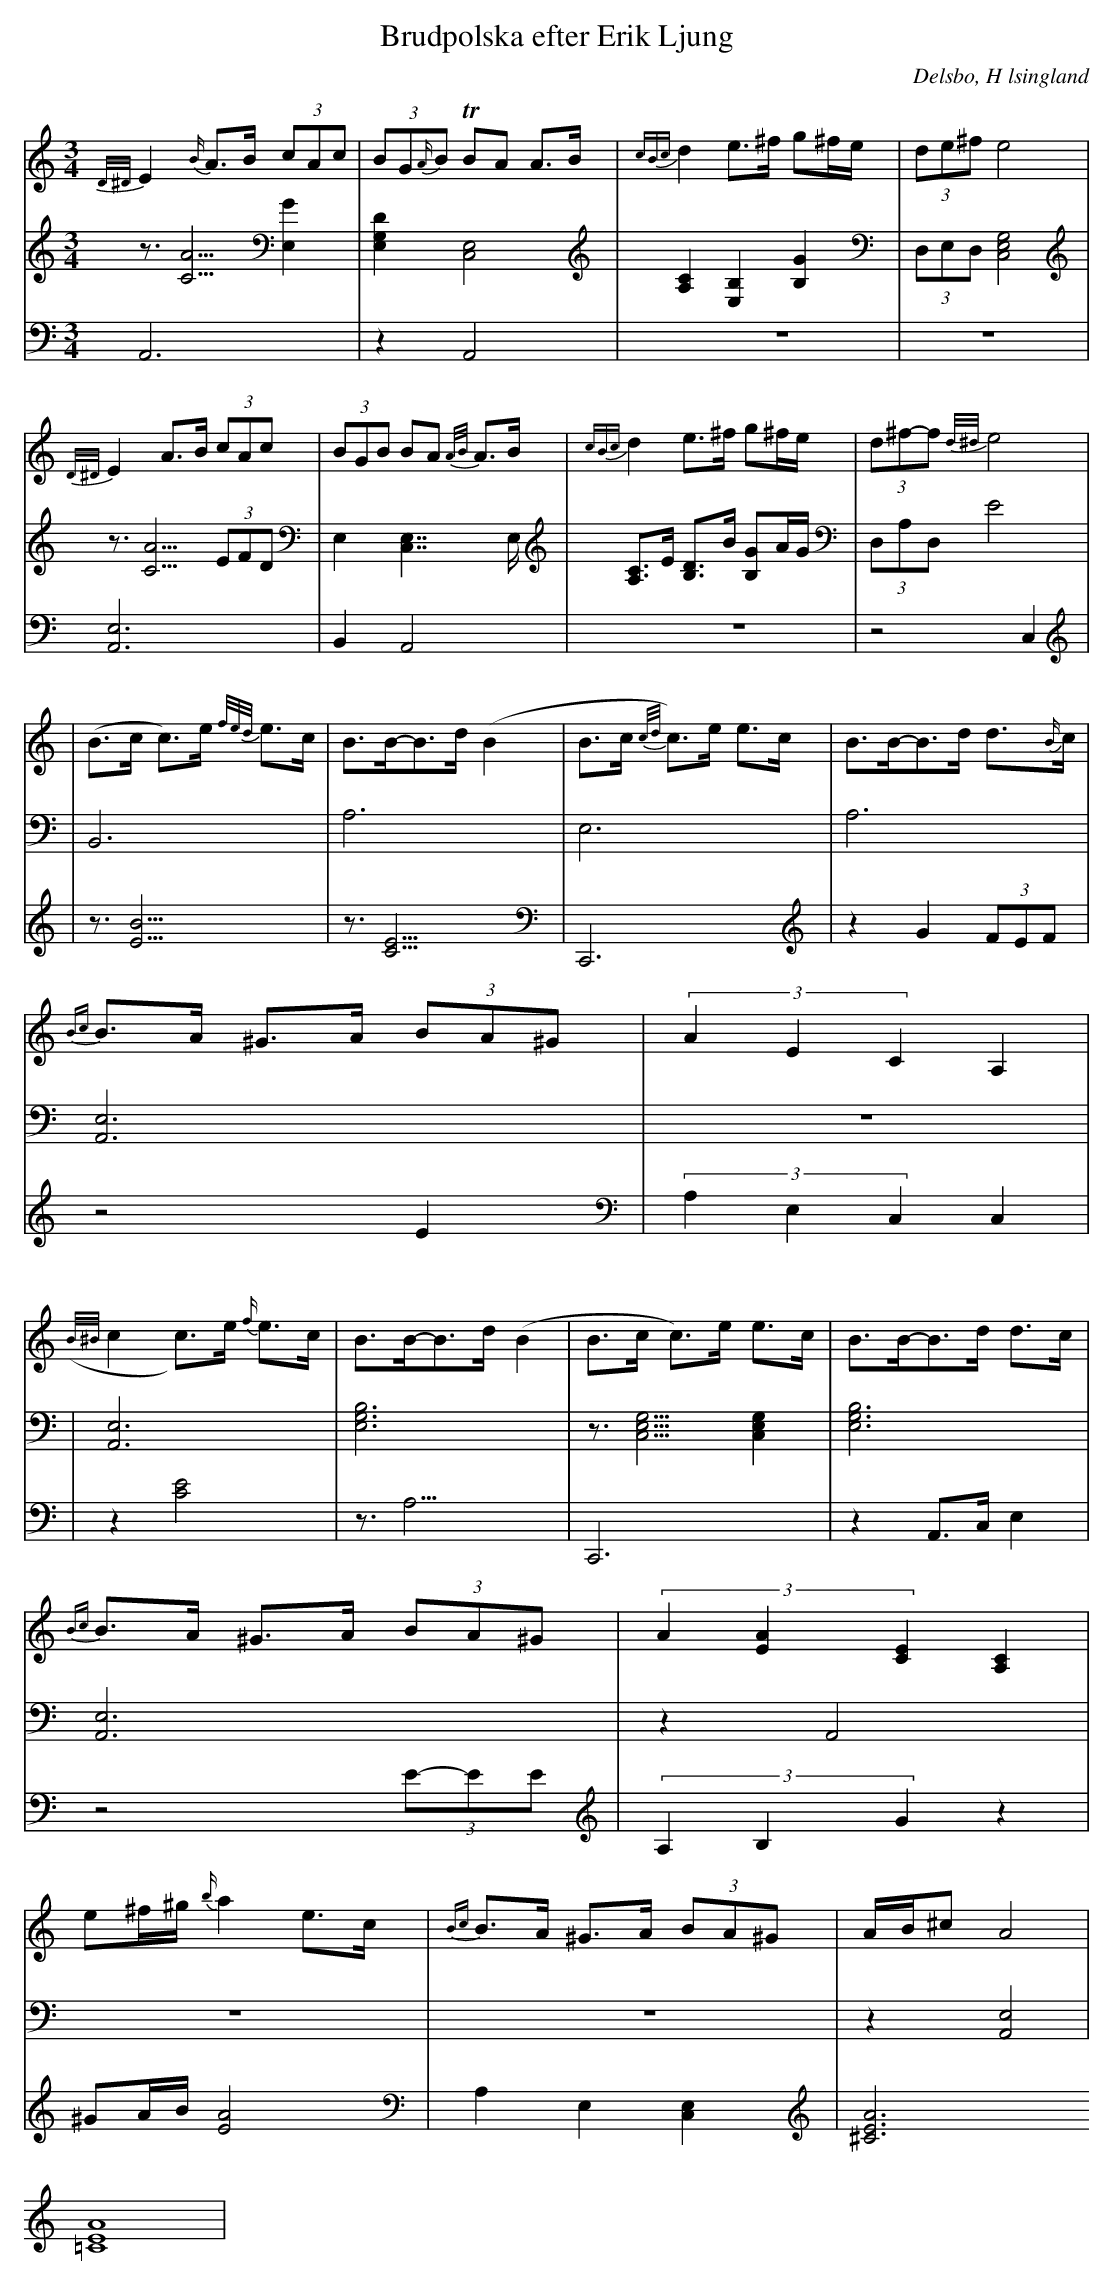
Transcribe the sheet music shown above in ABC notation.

X:1
T: Brudpolska efter Erik Ljung
Q: 105
O: Delsbo, H lsingland
M: 3/4
L: 1/8
K: Am
V:1
V:2
V:3 =Merge
V:1
{D/^D/}E2 {B/}A>B (3cAc| (3BG{A/}B TBA A>B|{cBc}d2 e>^f g^f/e/|(3de^f e4 |
{D/^D/}E2 A>B (3cAc| (3BGB BA {A/B/}A>B|{cBc}d2 e>^f g^f/e/|(3d^f-f {d/^d/}e4 |
|(B>c c)>e {f/e/d/}e>c|B>B-B>d (B2|B>c {c/d/}c)>e e>c|B>B-B>d d>{B/}c|
{Bc}B>A ^G>A (3BA^G|(3A2E2C2 A,2|
({B/^B/}c2 c)>e {f/}e>c|B>B-B>d (B2|B>c c)>e e>c|B>B-B>d d>c|
{Bc}B>A ^G>A (3BA^G|(3A2[A2E2][E2C2] [A,2C2]|
e^f/^g/ {b/}a2 e>c|{Bc}B>A ^G>A (3BA^G|A/B/^c A4|
V:2
z3/2[A5/2C5/2] [E,2G2]|[D2E,2G,2] [C,4E,4]|[A,2C2] [E,2B,2] [B,2G2]|(3D,E,D, [E,4G,4C,4]|
z3/2 [A5/2C5/2] (3EFD|E,2 [C,7/2E,7/2]E,/|[A,C]>E [B,D]>B [B,G]A/G/|(3D,A,D, [E4]|
|[B,,6]|[A,6]|E,6|A,6|
[A,,6E,6]|z6|
|[A,,6E,6]|[E,6G,6B,6]|z3/2[E,5/2G,5/2C,5/2] [E,2G,2C,2]|[E,6G,6B,6]|
[A,,6E,6]|z2 A,,4|
z6|z6|z2 [A,,4E,4]|
V:3
A,,6|z2 A,,4|z6|z6|
[A,,6E,6]|B,,2 A,,4|z6|z4  C,2|
|z3/2[B9/2E9/2]|z3/2[C9/2E9/2]|C,,6|z2 G2 (3FEF|
z4 E2|(3A,2E,2C,2 [C,2]|
|z2 [C4E4]|z3<A,3|C,,6|z2 A,,>C, E,2|
z4 (3E-EE|(3A,2B,2G2 z2|
^GA/B/ [A4E4]|A,2 E,2 [C,2E,2]|[A6^C6E6] [A8=C8E8]|
